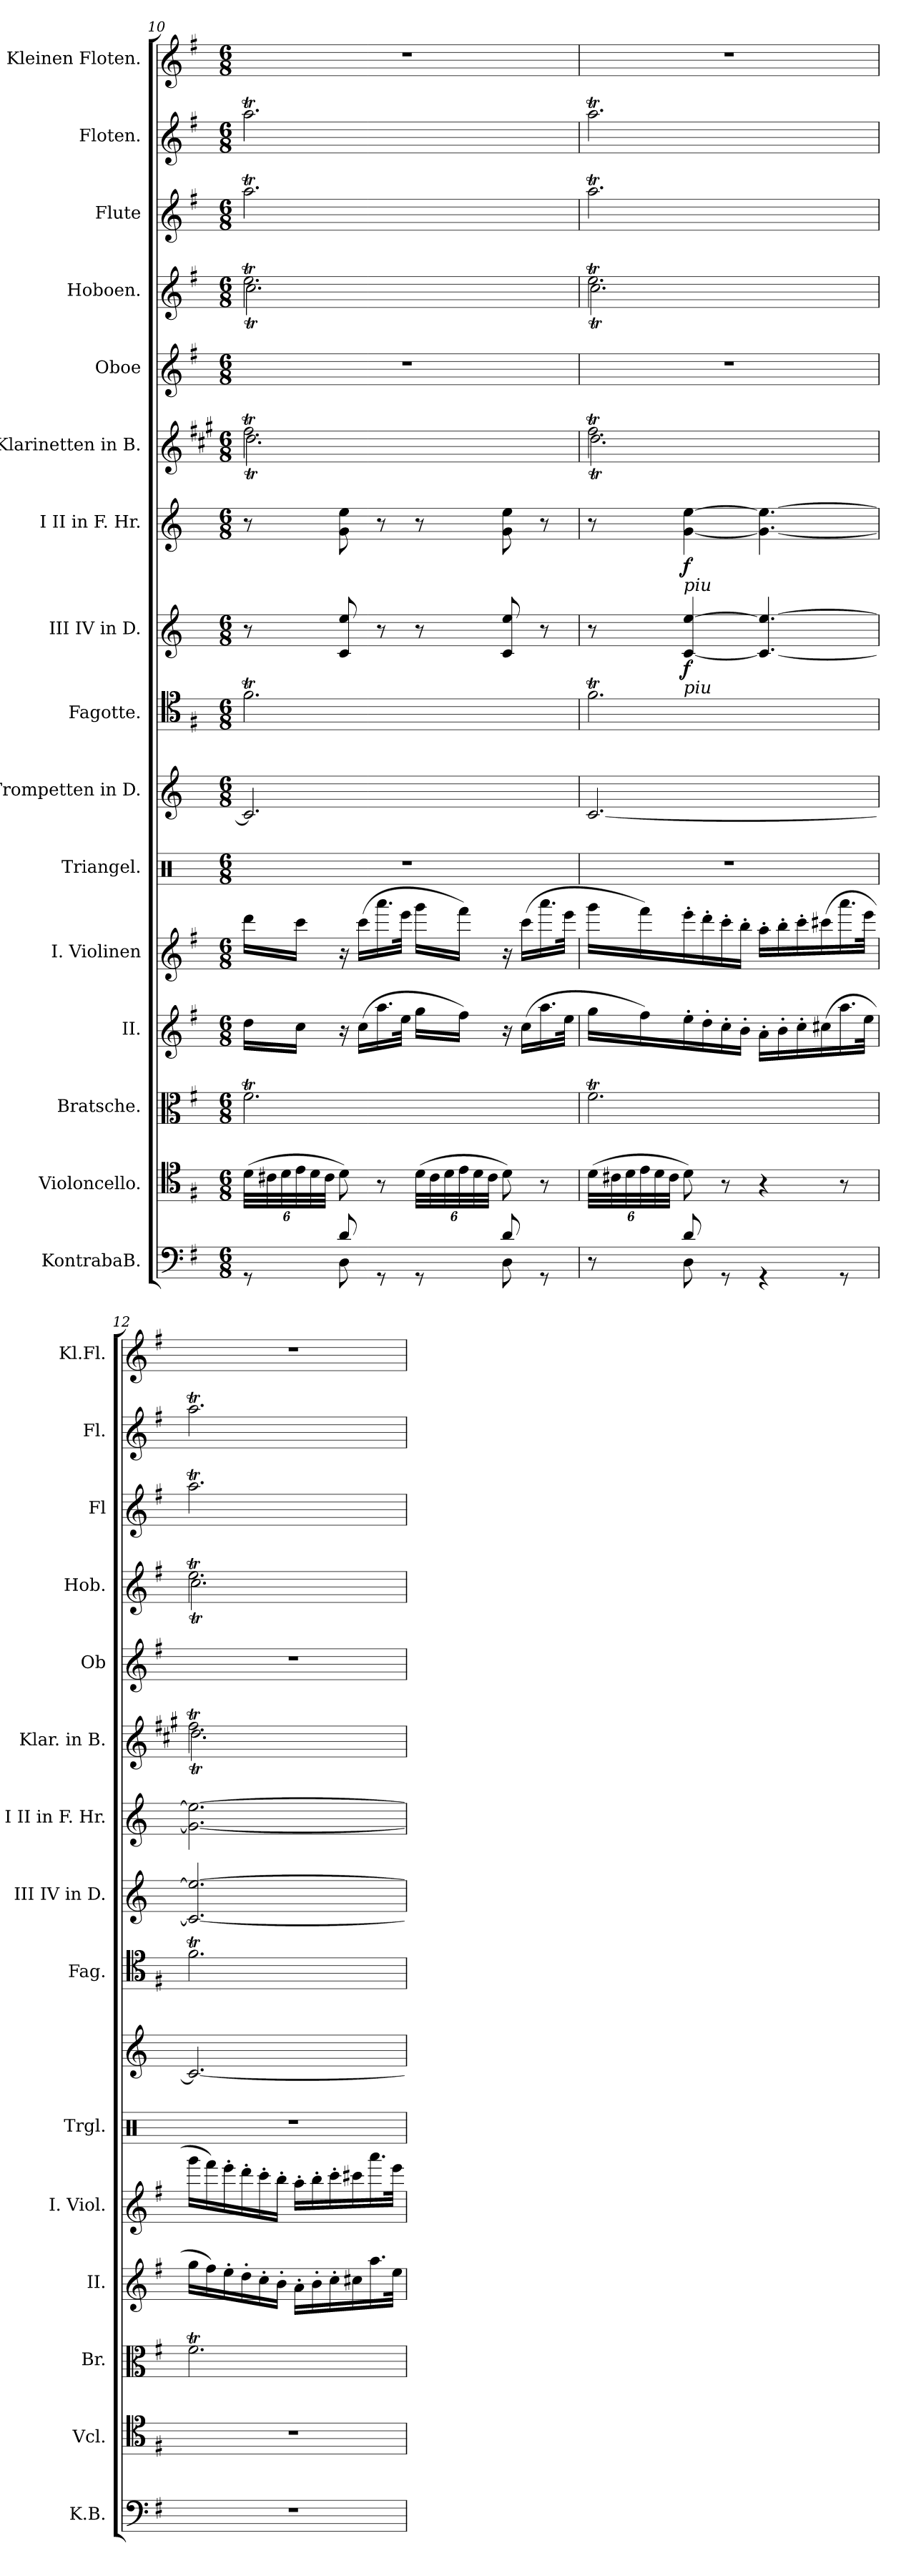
**kern	**kern	**kern	**kern	**kern	**kern	**kern	**kern	**kern	**dynam	**kern	**dynam	**kern	**kern	**kern	**kern	**kern	**kern
*part16	*part15	*part14	*part13	*part12	*part11	*part10	*part9	*part8	*part8	*part7	*part7	*part6	*part5	*part4	*part3	*part2	*part1
*staff16	*staff15	*staff14	*staff13	*staff12	*staff11	*staff10	*staff9	*staff8	*staff8	*staff7	*staff7	*staff6	*staff5	*staff4	*staff3	*staff2	*staff1
*I"KontrabaB.	*I"Violoncello.	*I"Bratsche.	*I"II.	*I"I.  Violinen	*I"Triangel.	*I"Trompetten in D.	*I"Fagotte.	*I"III IV in D.	*	*I"I II in F. Hr.	*	*I"Klarinetten in B.	*I"Oboe	*I"Hoboen.	*I"Flute	*I"Floten.	*I"Kleinen Floten.
*I'K.B.	*I'Vcl.	*I'Br.	*I'II.	*I'I.  Viol.	*I'Trgl.	*	*I'Fag.	*I'III IV in D.	*	*I'I II in F. Hr.	*	*I'Klar. in B.	*I'Ob	*I'Hob.	*I'Fl	*I'Fl.	*I'Kl.Fl.
*clefF4	*clefC4	*clefC3	*clefG2	*clefG2	*clefX	*clefG2	*clefC4	*clefG2	*	*clefG2	*	*clefG2	*clefG2	*clefG2	*clefG2	*clefG2	*clefG2
*ITrd7c12	*	*	*	*	*	*ITrd-1c-2	*	*ITrd6c10	*	*ITrd4c7	*	*ITrd1c2	*	*	*	*	*ITrd-7c-12
*k[f#]	*k[f#]	*k[f#]	*k[f#]	*k[f#]	*k[]	*k[f#c#]	*k[f#]	*k[f#c#]	*	*k[b-]	*	*k[f#]	*k[f#]	*k[f#]	*k[f#]	*k[f#]	*k[f#]
*M6/8	*M6/8	*M6/8	*M6/8	*M6/8	*M6/8	*M6/8	*M6/8	*M6/8	*	*M6/8	*	*M6/8	*M6/8	*M6/8	*M6/8	*M6/8	*M6/8
=10	=10	=10	=10	=10	=10	=10	=10	=10	=10	=10	=10	=10	=10	=10	=10	=10	=10
*^	*	*	*	*	*	*	*	*	*	*	*	*	*	*	*	*	*
*	*	*Xbrackettup	*	*	*	*	*	*	*	*	*	*	*	*	*	*	*	*
*	*	*	*	*	*	*	*	*	*	*	*	*	*^	*	*^	*	*	*
8rGG	8ryy	(>48d\LLL	2.f#t\	16dd\LL	16ddd\LL	2.r	2.d/]	2.f#t\	8r	.	8r	.	2.eeT\	2.ccT\	2.r	2.eeT\	2.ccT\	2.aaT\	2.aaT\	2.r
.	.	48c#X\	.	.	.	.	.	.	.	.	.	.	.	.	.	.	.	.	.	.
.	.	48d\	.	.	.	.	.	.	.	.	.	.	.	.	.	.	.	.	.	.
.	.	48e\	.	16cc\JJ	16ccc\JJ	.	.	.	.	.	.	.	.	.	.	.	.	.	.	.
.	.	48d\	.	.	.	.	.	.	.	.	.	.	.	.	.	.	.	.	.	.
.	.	48c#\JJJ	.	.	.	.	.	.	.	.	.	.	.	.	.	.	.	.	.	.
8D/	8DD\	8d\)	.	16r	16r	.	.	.	8D/ 8f#/	.	8c\ 8a\	.	.	.	.	.	.	.	.	.
.	.	.	.	(>16cc\LL	(>16ccc\LL	.	.	.	.	.	.	.	.	.	.	.	.	.	.	.
8rGG	4ryy	8r	.	16.aa\	16.aaa\	.	.	.	8r	.	8r	.	.	.	.	.	.	.	.	.
.	.	.	.	32ee\JJk	32eee\JJk	.	.	.	.	.	.	.	.	.	.	.	.	.	.	.
8rGG	.	(>48d\LLL	.	16gg\LL	16ggg\LL	.	.	.	8r	.	8r	.	.	.	.	.	.	.	.	.
.	.	48c#\	.	.	.	.	.	.	.	.	.	.	.	.	.	.	.	.	.	.
.	.	48d\	.	.	.	.	.	.	.	.	.	.	.	.	.	.	.	.	.	.
.	.	48e\	.	16ff#\JJ)	16fff#\JJ)	.	.	.	.	.	.	.	.	.	.	.	.	.	.	.
.	.	48d\	.	.	.	.	.	.	.	.	.	.	.	.	.	.	.	.	.	.
.	.	48c#\JJJ	.	.	.	.	.	.	.	.	.	.	.	.	.	.	.	.	.	.
8D/	8DD\	8d\)	.	16r	16r	.	.	.	8D/ 8f#/	.	8c\ 8a\	.	.	.	.	.	.	.	.	.
.	.	.	.	(>16cc\LL	(>16ccc\LL	.	.	.	.	.	.	.	.	.	.	.	.	.	.	.
8rGG	8ryy	8r	.	16.aa\	16.aaa\	.	.	.	8r	.	8r	.	.	.	.	.	.	.	.	.
.	.	.	.	32ee\JJk	32eee\JJk	.	.	.	.	.	.	.	.	.	.	.	.	.	.	.
!!LO:PB:g=z
=11	=11	=11	=11	=11	=11	=11	=11	=11	=11	=11	=11	=11	=11	=11	=11	=11	=11	=11	=11	=11
8r	8ryy	(>48d\LLL	2.f#t\	16gg\LL	16ggg\LL	2.r	[2.d/	2.f#t\	8r	.	8r	.	2.eeT\	2.ccT\	2.r	2.eeT\	2.ccT\	2.aaT\	2.aaT\	2.r
.	.	48c#X\	.	.	.	.	.	.	.	.	.	.	.	.	.	.	.	.	.	.
.	.	48d\	.	.	.	.	.	.	.	.	.	.	.	.	.	.	.	.	.	.
.	.	48e\	.	16ff#\)	16fff#\)	.	.	.	.	.	.	.	.	.	.	.	.	.	.	.
.	.	48d\	.	.	.	.	.	.	.	.	.	.	.	.	.	.	.	.	.	.
.	.	48c#\JJJ	.	.	.	.	.	.	.	.	.	.	.	.	.	.	.	.	.	.
!	!	!	!	!	!	!	!	!	!	!	!LO:TX:b:i:t=piu	!	!	!	!	!	!	!	!	!
!	!	!	!	!	!	!	!	!	!LO:TX:b:i:t=piu	!	!	!	!	!	!	!	!	!	!	!
!	!	!	!	!	!	!	!	!	!	!LO:DY:b	!	!LO:DY:b	!	!	!	!	!	!	!	!
8D/	8DD\	8d\)	.	16ee'\	16eee'\	.	.	.	[4D/ [4f#/	f	[4c\ [4a\	f	.	.	.	.	.	.	.	.
.	.	.	.	16dd'\	16ddd'\	.	.	.	.	.	.	.	.	.	.	.	.	.	.	.
8rGG	2ryy	8r	.	16cc'\	16ccc'\	.	.	.	.	.	.	.	.	.	.	.	.	.	.	.
.	.	.	.	16b'\JJ	16bb'\JJ	.	.	.	.	.	.	.	.	.	.	.	.	.	.	.
4rGG	.	4r	.	16a'\LL	16aa'\LL	.	.	.	4.D/_ 4.f#/_	.	4.c\_ 4.a\_	.	.	.	.	.	.	.	.	.
.	.	.	.	16b'\	16bb'\	.	.	.	.	.	.	.	.	.	.	.	.	.	.	.
.	.	.	.	16cc'\	16ccc'\	.	.	.	.	.	.	.	.	.	.	.	.	.	.	.
.	.	.	.	(>16cc#X\	(>16ccc#X\	.	.	.	.	.	.	.	.	.	.	.	.	.	.	.
8rGG	.	8r	.	16.aa\	16.aaa\	.	.	.	.	.	.	.	.	.	.	.	.	.	.	.
.	.	.	.	32ee\JJk	32eee\JJk	.	.	.	.	.	.	.	.	.	.	.	.	.	.	.
*v	*v	*	*	*	*	*	*	*	*	*	*	*	*	*	*	*	*	*	*	*
=12	=12	=12	=12	=12	=12	=12	=12	=12	=12	=12	=12	=12	=12	=12	=12	=12	=12	=12	=12
2.r	2.r	2.f#t\	16gg\LL	16ggg\LL	2.r	2.d/_	2.f#t\	2.D/_ 2.f#/_	.	2.c\_ 2.a\_	.	2.eeT\	2.ccT\	2.r	2.eeT\	2.ccT\	2.aaT\	2.aaT\	2.r
.	.	.	16ff#\)	16fff#\)	.	.	.	.	.	.	.	.	.	.	.	.	.	.	.
.	.	.	16ee'\	16eee'\	.	.	.	.	.	.	.	.	.	.	.	.	.	.	.
.	.	.	16dd'\	16ddd'\	.	.	.	.	.	.	.	.	.	.	.	.	.	.	.
.	.	.	16cc'\	16ccc'\	.	.	.	.	.	.	.	.	.	.	.	.	.	.	.
.	.	.	16b'\JJ	16bb'\JJ	.	.	.	.	.	.	.	.	.	.	.	.	.	.	.
.	.	.	16a'\LL	16aa'\LL	.	.	.	.	.	.	.	.	.	.	.	.	.	.	.
.	.	.	16b'\	16bb'\	.	.	.	.	.	.	.	.	.	.	.	.	.	.	.
.	.	.	16cc'\	16ccc'\	.	.	.	.	.	.	.	.	.	.	.	.	.	.	.
.	.	.	16cc#X\	16ccc#X\	.	.	.	.	.	.	.	.	.	.	.	.	.	.	.
.	.	.	16.aa\	16.aaa\	.	.	.	.	.	.	.	.	.	.	.	.	.	.	.
.	.	.	32ee\JJk	32eee\JJk	.	.	.	.	.	.	.	.	.	.	.	.	.	.	.
*	*	*	*	*	*	*	*	*	*	*	*	*v	*v	*	*v	*v	*	*	*
=	=	=	=	=	=	=	=	=	=	=	=	=	=	=	=	=	=
*-	*-	*-	*-	*-	*-	*-	*-	*-	*-	*-	*-	*-	*-	*-	*-	*-	*-
